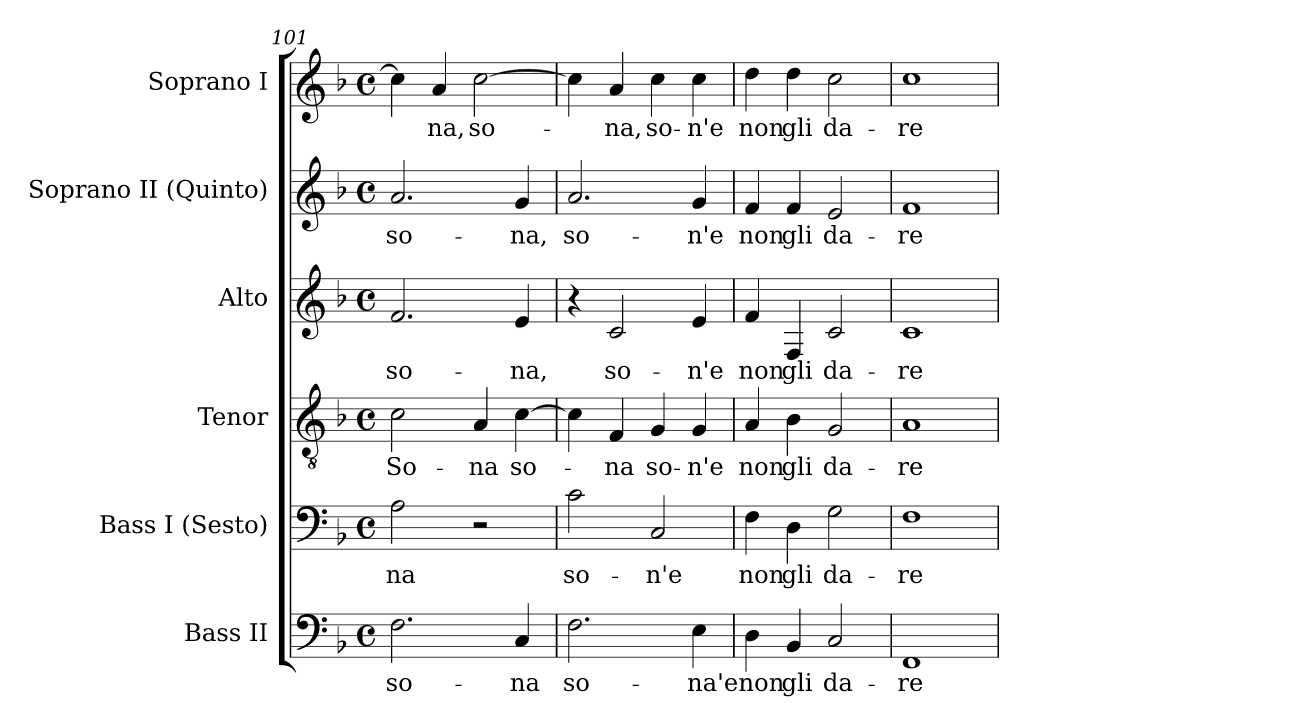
**kern	**text	**kern	**text	**kern	**text	**kern	**text	**kern	**text	**kern	**text
*part6	*part6	*part5	*part5	*part4	*part4	*part3	*part3	*part2	*part2	*part1	*part1
*staff6	*staff6	*staff5	*staff5	*staff4	*staff4	*staff3	*staff3	*staff2	*staff2	*staff1	*staff1
*I"Bass II	*	*I"Bass I (Sesto)	*	*I"Tenor	*	*I"Alto	*	*I"Soprano II (Quinto)	*	*I"Soprano I	*
*I'B.	*	*I'B.	*	*I'T.	*	*I'A.	*	*I'S.	*	*I'S.	*
*clefF4	*	*clefF4	*	*clefGv2	*	*clefG2	*	*clefG2	*	*clefG2	*
*	*	*	*	*ITrd7c12	*	*	*	*	*	*	*
*k[b-]	*	*k[b-]	*	*k[b-]	*	*k[b-]	*	*k[b-]	*	*k[b-]	*
*F:	*	*F:	*	*F:	*	*F:	*	*F:	*	*F:	*
*M4/4	*	*M4/4	*	*M4/4	*	*M4/4	*	*M4/4	*	*M4/4	*
*met(c)	*	*met(c)	*	*met(c)	*	*met(c)	*	*met(c)	*	*met(c)	*
=101	=101	=101	=101	=101	=101	=101	=101	=101	=101	=101	=101
!	!LO:LY:b:color=#000000	!	!	!	!	!	!	!	!	!	!
!	!	!	!LO:LY:b:color=#000000	!	!	!	!	!	!	!	!
!	!	!	!	!	!LO:LY:b:color=#000000	!	!	!	!	!	!
!	!	!	!	!	!	!	!LO:LY:b:color=#000000	!	!	!	!
!	!	!	!	!	!	!	!	!	!LO:LY:b:color=#000000	!	!
2.Fi\	so-	2Ai\	-na	2Ci\	So-	2.fi/	so-	2.ai/	so-	4cci\]	.
!	!	!	!	!	!	!	!	!	!	!	!LO:LY:b:color=#000000
.	.	.	.	.	.	.	.	.	.	4ai/	-na,
!	!	!	!	!	!LO:LY:b:color=#000000	!	!	!	!	!	!
!	!	!	!	!	!	!	!	!	!	!	!LO:LY:b:color=#000000
.	.	2r	.	4AAi/	-na	.	.	.	.	[2cci\	so-
!	!LO:LY:b:color=#000000	!	!	!	!	!	!	!	!	!	!
!	!	!	!	!	!LO:LY:b:color=#000000	!	!	!	!	!	!
!	!	!	!	!	!	!	!LO:LY:b:color=#000000	!	!	!	!
!	!	!	!	!	!	!	!	!	!LO:LY:b:color=#000000	!	!
4Ci/	-na	.	.	[4Ci\	so-	4ei/	-na,	4gi/	-na,	.	.
=102	=102	=102	=102	=102	=102	=102	=102	=102	=102	=102	=102
!	!LO:LY:b:color=#000000	!	!	!	!	!	!	!	!	!	!
!	!	!	!LO:LY:b:color=#000000	!	!	!	!	!	!	!	!
!	!	!	!	!	!	!	!	!	!LO:LY:b:color=#000000	!	!
2.Fi\	so-	2ci\	so-	4Ci\]	.	4r	.	2.ai/	so-	4cci\]	.
!	!	!	!	!	!LO:LY:b:color=#000000	!	!	!	!	!	!
!	!	!	!	!	!	!	!LO:LY:b:color=#000000	!	!	!	!
!	!	!	!	!	!	!	!	!	!	!	!LO:LY:b:color=#000000
.	.	.	.	4FFi/	-na	2ci/	so-	.	.	4ai/	-na,
!	!	!	!LO:LY:b:color=#000000	!	!	!	!	!	!	!	!
!	!	!	!	!	!LO:LY:b:color=#000000	!	!	!	!	!	!
!	!	!	!	!	!	!	!	!	!	!	!LO:LY:b:color=#000000
.	.	2Ci/	-n'e	4GGi/	so-	.	.	.	.	4cci\	so-
!	!LO:LY:b:color=#000000	!	!	!	!	!	!	!	!	!	!
!	!	!	!	!	!LO:LY:b:color=#000000	!	!	!	!	!	!
!	!	!	!	!	!	!	!LO:LY:b:color=#000000	!	!	!	!
!	!	!	!	!	!	!	!	!	!LO:LY:b:color=#000000	!	!
!	!	!	!	!	!	!	!	!	!	!	!LO:LY:b:color=#000000
4Ei\	-na'e	.	.	4GGi/	-n'e	4ei/	-n'e	4gi/	-n'e	4cci\	-n'e
!!LO:PB:g=z
=103	=103	=103	=103	=103	=103	=103	=103	=103	=103	=103	=103
!	!LO:LY:b:color=#000000	!	!	!	!	!	!	!	!	!	!
!	!	!	!LO:LY:b:color=#000000	!	!	!	!	!	!	!	!
!	!	!	!	!	!LO:LY:b:color=#000000	!	!	!	!	!	!
!	!	!	!	!	!	!	!LO:LY:b:color=#000000	!	!	!	!
!	!	!	!	!	!	!	!	!	!LO:LY:b:color=#000000	!	!
!	!	!	!	!	!	!	!	!	!	!	!LO:LY:b:color=#000000
4Di\	non	4Fi\	non	4AAi/	non	4fi/	non	4fi/	non	4ddi\	non
!	!LO:LY:b:color=#000000	!	!	!	!	!	!	!	!	!	!
!	!	!	!LO:LY:b:color=#000000	!	!	!	!	!	!	!	!
!	!	!	!	!	!LO:LY:b:color=#000000	!	!	!	!	!	!
!	!	!	!	!	!	!	!LO:LY:b:color=#000000	!	!	!	!
!	!	!	!	!	!	!	!	!	!LO:LY:b:color=#000000	!	!
!	!	!	!	!	!	!	!	!	!	!	!LO:LY:b:color=#000000
4BB-i/	gli	4Di\	gli	4BB-i\	gli	4Fi/	gli	4fi/	gli	4ddi\	gli
!	!LO:LY:b:color=#000000	!	!	!	!	!	!	!	!	!	!
!	!	!	!LO:LY:b:color=#000000	!	!	!	!	!	!	!	!
!	!	!	!	!	!LO:LY:b:color=#000000	!	!	!	!	!	!
!	!	!	!	!	!	!	!LO:LY:b:color=#000000	!	!	!	!
!	!	!	!	!	!	!	!	!	!LO:LY:b:color=#000000	!	!
!	!	!	!	!	!	!	!	!	!	!	!LO:LY:b:color=#000000
2Ci/	da-	2Gi\	da-	2GGi/	da-	2ci/	da-	2ei/	da-	2cci\	da-
=104	=104	=104	=104	=104	=104	=104	=104	=104	=104	=104	=104
!	!LO:LY:b:color=#000000	!	!	!	!	!	!	!	!	!	!
!	!	!	!LO:LY:b:color=#000000	!	!	!	!	!	!	!	!
!	!	!	!	!	!LO:LY:b:color=#000000	!	!	!	!	!	!
!	!	!	!	!	!	!	!LO:LY:b:color=#000000	!	!	!	!
!	!	!	!	!	!	!	!	!	!LO:LY:b:color=#000000	!	!
!	!	!	!	!	!	!	!	!	!	!	!LO:LY:b:color=#000000
1FFi	-re	1Fi	-re	1AAi	-re	1ci	-re	1fi	-re	1cci	-re
=	=	=	=	=	=	=	=	=	=	=	=
*-	*-	*-	*-	*-	*-	*-	*-	*-	*-	*-	*-
